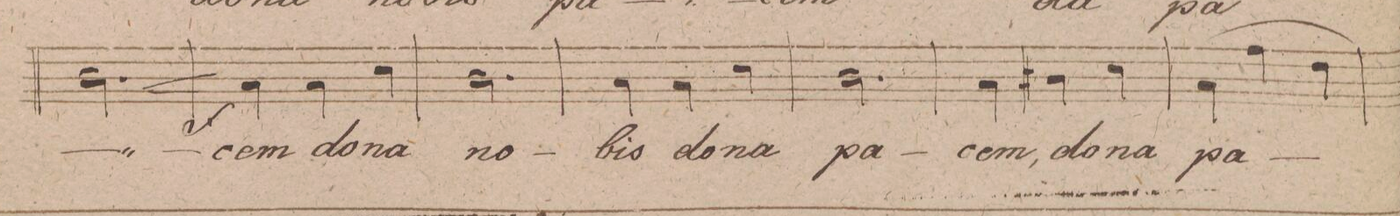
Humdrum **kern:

**kern	**text	**dynam
*I"Tenore	*	*
*clefC4	*	*
*k[f#c#g#d#]	*	*
*M3/4	*	*
2.A]	.	.
.	.	[
=96	=96	=96
4G#\	-cem	f
4G#\	do-	.
4B	-na	.
=97	=97	=97
2.A	no-	.
=98	=98	=98
4G#\	-bis	.
4G#\	do-	.
4B	-na	.
=99	=99	=99
2.A	pa-	.
=100	=100	=100
4G#\	-cem,	.
4A#X	do-	.
4B	-na	.
=101	=101	=101
(>4G#\	pa-	.
4e	.	.
4c#)	.	.
=102	=102	=102
*-	*-	*-
